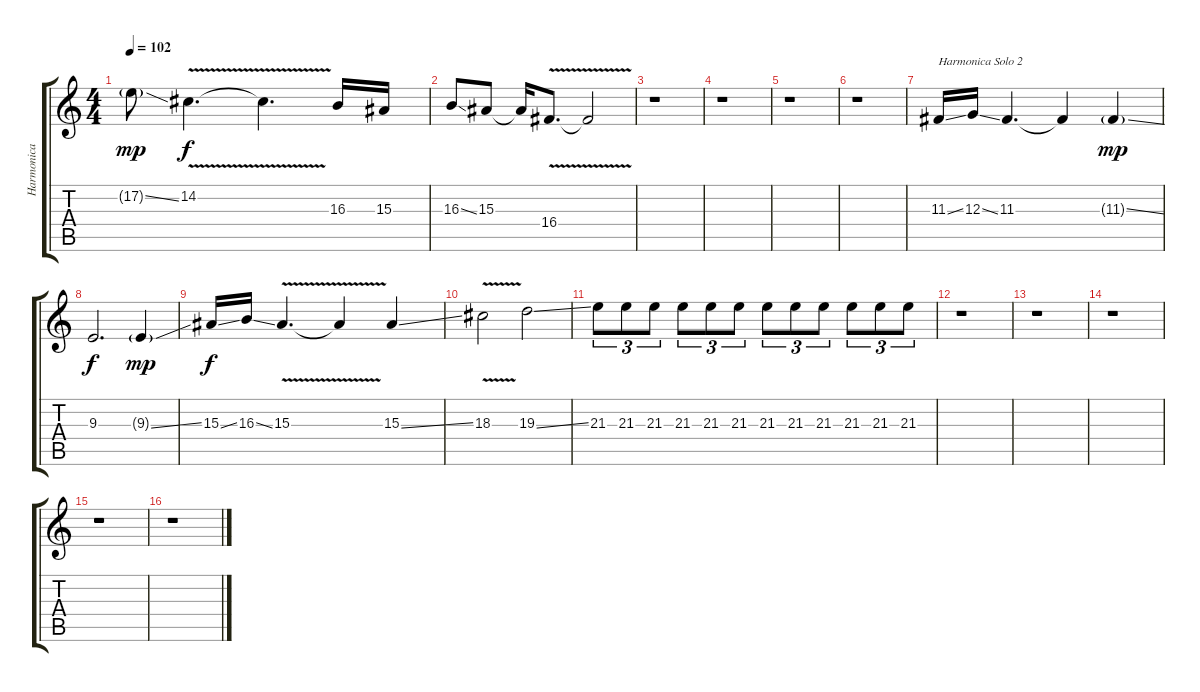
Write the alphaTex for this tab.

\track ("Harmonica 1" "Harmonica ") {instrument harmonica}
\staff {score tabs}
\tuning (E4 B3 G3 D3 A2 E2) {hide}
\ts (4 4)
\tempo 102
\clef g2
\ks c
17.2{ss g}.8{dy mp} 14.2{v}.4{d dy f} 14.2{t}.4{d} 16.3.16 15.3.16 |
16.3{ss}.8 15.3.8 15.3{t}.16 16.4{v}.8{d} 16.4{t}.2 |
r.1 |
r.1 |
r.1 |
r.1 |
11.3{ss}.16{txt "Harmonica Solo 2"} 12.3{ss}.16 11.3.4{d} 11.3{t}.4 11.3{ss g}.4{dy mp} |
9.3.2{d dy f} 9.3{ss g}.4{dy mp} |
15.3{ss}.16{dy f} 16.3{ss}.16 15.3{v}.4{d} 15.3{t}.4 15.3{ss}.4 |
18.3{v}.2 19.3{ss}.2 |
21.3.8{tu (3 2)} 21.3.8{tu (3 2)} 21.3.8{tu (3 2)} 21.3.8{tu (3 2)} 21.3.8{tu (3 2)} 21.3.8{tu (3 2)} 21.3.8{tu (3 2)} 21.3.8{tu (3 2)} 21.3.8{tu (3 2)} 21.3.8{tu (3 2)} 21.3.8{tu (3 2)} 21.3.8{tu (3 2)} |
r.1 |
r.1 |
r.1 |
r.1 |
r.1
